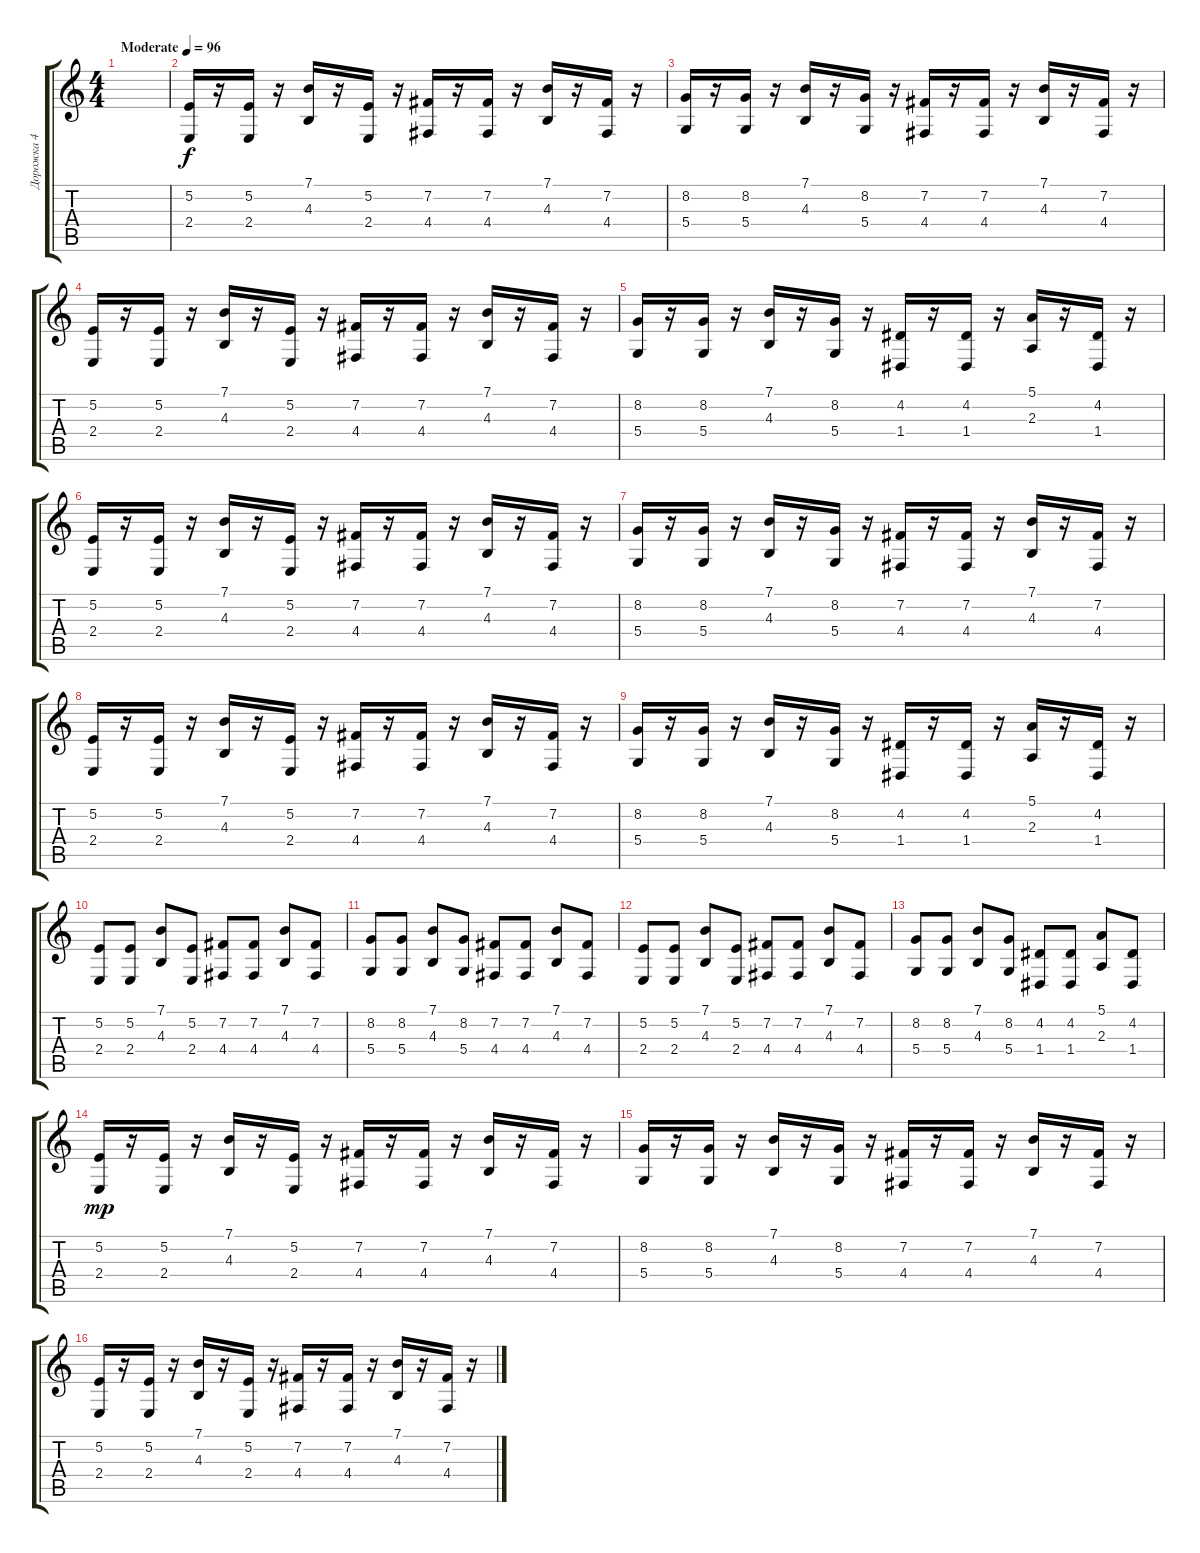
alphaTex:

\track ("Дорожка 4" "Дорожка 4") {instrument pad1newage}
\staff {score tabs}
\tuning (E4 B3 G3 D3 A2 E2) {hide}
\ts (4 4)
\tempo (96 "Moderate")
\clef g2
\ks c
|
(5.2 2.4).16 r.16 (5.2 2.4).16 r.16 (7.1 4.3).16 r.16 (5.2 2.4).16 r.16 (7.2 4.4).16 r.16 (7.2 4.4).16 r.16 (7.1 4.3).16 r.16 (7.2 4.4).16 r.16 |
(8.2 5.4).16 r.16 (8.2 5.4).16 r.16 (7.1 4.3).16 r.16 (8.2 5.4).16 r.16 (7.2 4.4).16 r.16 (7.2 4.4).16 r.16 (7.1 4.3).16 r.16 (7.2 4.4).16 r.16 |
(5.2 2.4).16 r.16 (5.2 2.4).16 r.16 (7.1 4.3).16 r.16 (5.2 2.4).16 r.16 (7.2 4.4).16 r.16 (7.2 4.4).16 r.16 (7.1 4.3).16 r.16 (7.2 4.4).16 r.16 |
(8.2 5.4).16 r.16 (8.2 5.4).16 r.16 (7.1 4.3).16 r.16 (8.2 5.4).16 r.16 (4.2 1.4).16 r.16 (4.2 1.4).16 r.16 (5.1 2.3).16 r.16 (4.2 1.4).16 r.16 |
(5.2 2.4).16 r.16 (5.2 2.4).16 r.16 (7.1 4.3).16 r.16 (5.2 2.4).16 r.16 (7.2 4.4).16 r.16 (7.2 4.4).16 r.16 (7.1 4.3).16 r.16 (7.2 4.4).16 r.16 |
(8.2 5.4).16 r.16 (8.2 5.4).16 r.16 (7.1 4.3).16 r.16 (8.2 5.4).16 r.16 (7.2 4.4).16 r.16 (7.2 4.4).16 r.16 (7.1 4.3).16 r.16 (7.2 4.4).16 r.16 |
(5.2 2.4).16 r.16 (5.2 2.4).16 r.16 (7.1 4.3).16 r.16 (5.2 2.4).16 r.16 (7.2 4.4).16 r.16 (7.2 4.4).16 r.16 (7.1 4.3).16 r.16 (7.2 4.4).16 r.16 |
(8.2 5.4).16 r.16 (8.2 5.4).16 r.16 (7.1 4.3).16 r.16 (8.2 5.4).16 r.16 (4.2 1.4).16 r.16 (4.2 1.4).16 r.16 (5.1 2.3).16 r.16 (4.2 1.4).16 r.16 |
(5.2 2.4).8{dy f} (5.2 2.4).8 (7.1 4.3).8 (5.2 2.4).8 (7.2 4.4).8 (7.2 4.4).8 (7.1 4.3).8 (7.2 4.4).8 |
(8.2 5.4).8 (8.2 5.4).8 (7.1 4.3).8 (8.2 5.4).8 (7.2 4.4).8 (7.2 4.4).8 (7.1 4.3).8 (7.2 4.4).8 |
(5.2 2.4).8 (5.2 2.4).8 (7.1 4.3).8 (5.2 2.4).8 (7.2 4.4).8 (7.2 4.4).8 (7.1 4.3).8 (7.2 4.4).8 |
(8.2 5.4).8 (8.2 5.4).8 (7.1 4.3).8 (8.2 5.4).8 (4.2 1.4).8 (4.2 1.4).8 (5.1 2.3).8 (4.2 1.4).8 |
(5.2 2.4).16{dy mp} r.16 (5.2 2.4).16 r.16 (7.1 4.3).16 r.16 (5.2 2.4).16 r.16 (7.2 4.4).16 r.16 (7.2 4.4).16 r.16 (7.1 4.3).16 r.16 (7.2 4.4).16 r.16 |
(8.2 5.4).16 r.16 (8.2 5.4).16 r.16 (7.1 4.3).16 r.16 (8.2 5.4).16 r.16 (7.2 4.4).16 r.16 (7.2 4.4).16 r.16 (7.1 4.3).16 r.16 (7.2 4.4).16 r.16 |
(5.2 2.4).16 r.16 (5.2 2.4).16 r.16 (7.1 4.3).16 r.16 (5.2 2.4).16 r.16 (7.2 4.4).16 r.16 (7.2 4.4).16 r.16 (7.1 4.3).16 r.16 (7.2 4.4).16 r.16
